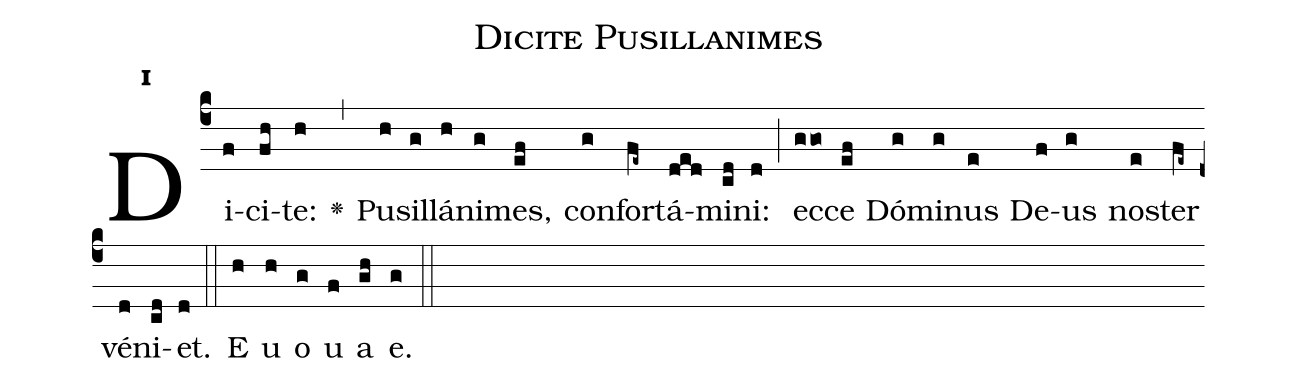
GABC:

name:Dicite Pusillanimes;
office-part:Antiphona;
mode:1;
%%
initial-style: 1;
name: Dicite Pusillanimes
book: Antiphonae & Responsoria/Tomus I, p. 33;
occasion: Hebdomada II Adventus Feria VI;
office-part: Laudes Ant E;
user-notes: ;
commentary: ;
annotation: 1g;
centering-scheme: english;
fontsize: 12;
font: OFLSortsMillGoudy;
height: 11;
width: 4.5;
%%
(c4)Di(f)ci(fh)te:(h) <v>\greheightstar</v>(,) Pu(h)sil(g)lá(h)ni(g)mes,(ef) con(g)for(fe~)tá(ded)mi(cd)ni:(d) (;) ec(ggo)ce(ef) Dó(g)mi(g)nus(e) De(f)us(g) no(e)ster(fe~) vé(d)ni(cd)et.(d) (::)
E(h) u(h) o(g) u(f) a(gh) e.(g) (::)
